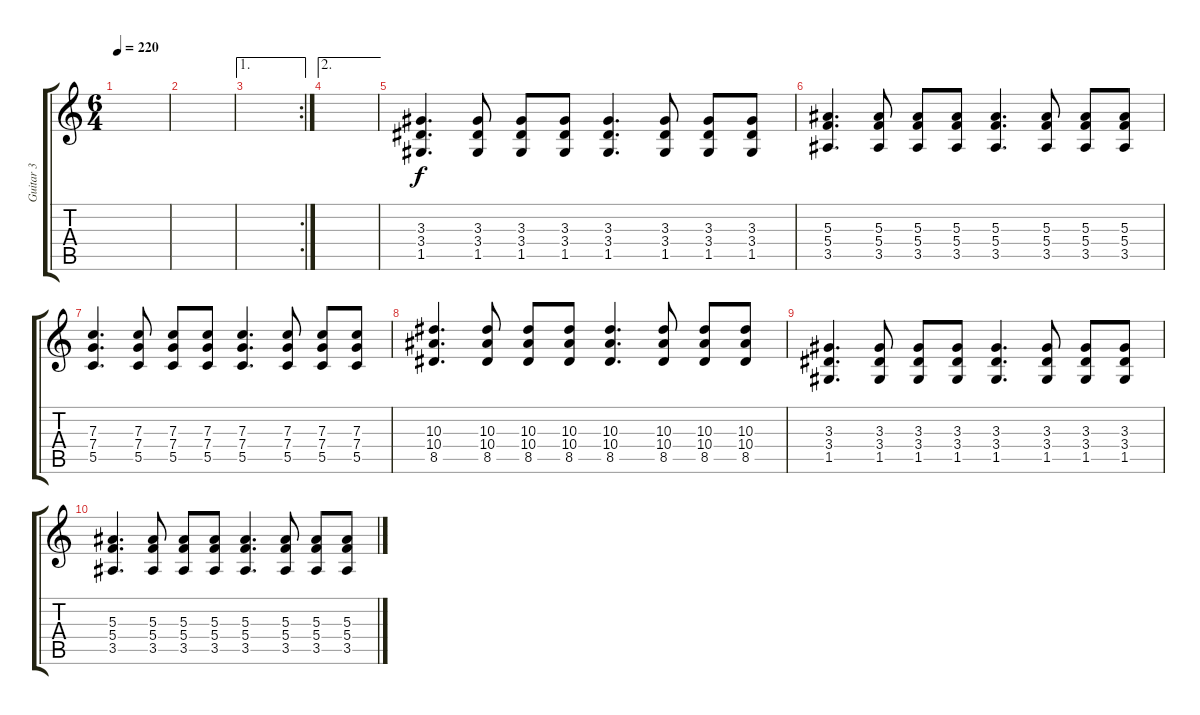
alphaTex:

\track ("Guitar 3" "Guitar 3") {instrument distortionguitar}
\staff {score tabs}
\tuning (D4 A3 F3 C3 G2 C2) {hide}
\ts (6 4)
\tempo 220
\clef g2
\ks c
|
|
\ae 1
\rc 2
|
\ae 2
|
(3.3 3.4 1.5).4{d} (3.3 3.4 1.5).8 (3.3 3.4 1.5).8 (3.3 3.4 1.5).8 (3.3 3.4 1.5).4{d} (3.3 3.4 1.5).8 (3.3 3.4 1.5).8 (3.3 3.4 1.5).8 |
(5.3 5.4 3.5).4{d} (5.3 5.4 3.5).8 (5.3 5.4 3.5).8 (5.3 5.4 3.5).8 (5.3 5.4 3.5).4{d} (5.3 5.4 3.5).8 (5.3 5.4 3.5).8 (5.3 5.4 3.5).8 |
(7.3 7.4 5.5).4{d} (7.3 7.4 5.5).8 (7.3 7.4 5.5).8 (7.3 7.4 5.5).8 (7.3 7.4 5.5).4{d} (7.3 7.4 5.5).8 (7.3 7.4 5.5).8 (7.3 7.4 5.5).8 |
(10.3 10.4 8.5).4{d} (10.3 10.4 8.5).8 (10.3 10.4 8.5).8 (10.3 10.4 8.5).8 (10.3 10.4 8.5).4{d} (10.3 10.4 8.5).8 (10.3 10.4 8.5).8 (10.3 10.4 8.5).8 |
(3.3 3.4 1.5).4{d} (3.3 3.4 1.5).8 (3.3 3.4 1.5).8 (3.3 3.4 1.5).8 (3.3 3.4 1.5).4{d} (3.3 3.4 1.5).8 (3.3 3.4 1.5).8 (3.3 3.4 1.5).8 |
(5.3 5.4 3.5).4{d} (5.3 5.4 3.5).8 (5.3 5.4 3.5).8 (5.3 5.4 3.5).8 (5.3 5.4 3.5).4{d} (5.3 5.4 3.5).8 (5.3 5.4 3.5).8 (5.3 5.4 3.5).8
